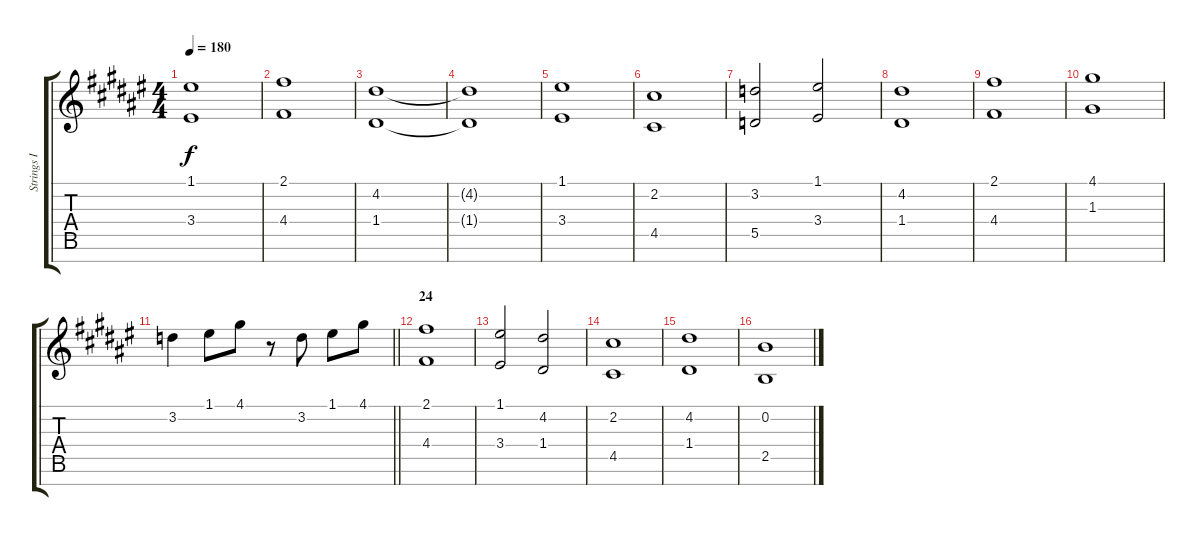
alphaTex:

\track ("Strings I" "Strings I") {instrument stringensemble1}
\staff {score tabs}
\tuning (E5 B4 G4 D4 A3 E3 B2) {hide}
\ts (4 4)
\tempo 180
\clef g2
\ks f#
(1.1 3.4).1{dy f} |
(2.1 4.4).1 |
(4.2 1.4).1 |
(4.2{t} 1.4{t}).1 |
(1.1 3.4).1 |
(2.2 4.5).1 |
(3.2 5.5).2 (1.1 3.4).2 |
(4.2 1.4).1 |
(2.1 4.4).1 |
(4.1 1.3).1 |
\barLineRight lightlight
3.2.4 1.1.8 4.1.8 r.8 3.2.8 1.1.8 4.1.8 |
\section ("" "24")
(2.1 4.4).1 |
(1.1 3.4).2 (4.2 1.4).2 |
(2.2 4.5).1 |
(4.2 1.4).1 |
(0.2 2.5).1
